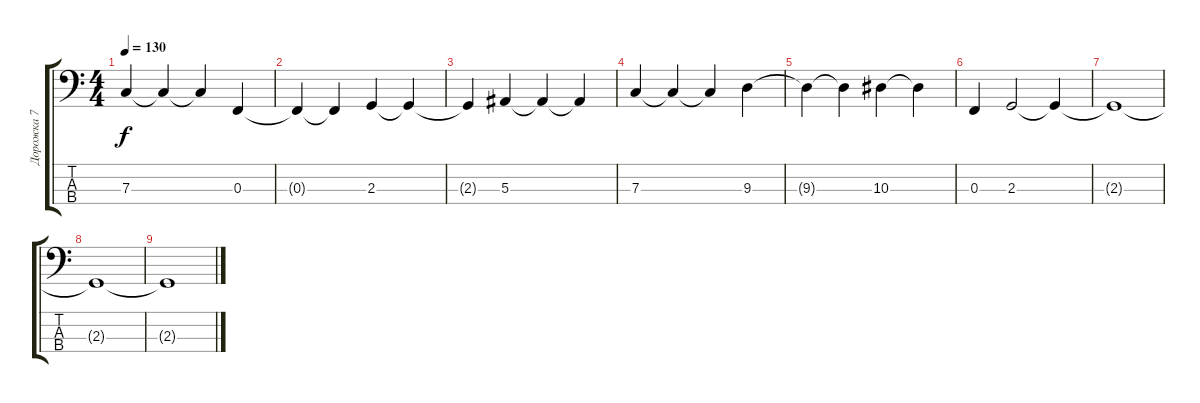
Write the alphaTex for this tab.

\track ("Дорожка 7" "Дорожка 7") {instrument electricbassfinger}
\staff {score tabs}
\tuning (Eb2 Bb1 F1 C1) {hide}
\ts (4 4)
\tempo 130
\clef f4
\ks c
7.3.4{dy f} 7.3{t}.4 7.3{t}.4 0.3.4 |
0.3{t}.4 0.3{t}.4 2.3.4 2.3{t}.4 |
2.3{t}.4 5.3.4 5.3{t}.4 5.3{t}.4 |
7.3.4 7.3{t}.4 7.3{t}.4 9.3.4 |
9.3{t}.4 9.3{t}.4 10.3.4 10.3{t}.4 |
0.3.4 2.3.2{volume 8} 2.3{t}.4 |
2.3{t}.1 |
2.3{t}.1 |
2.3{t}.1
